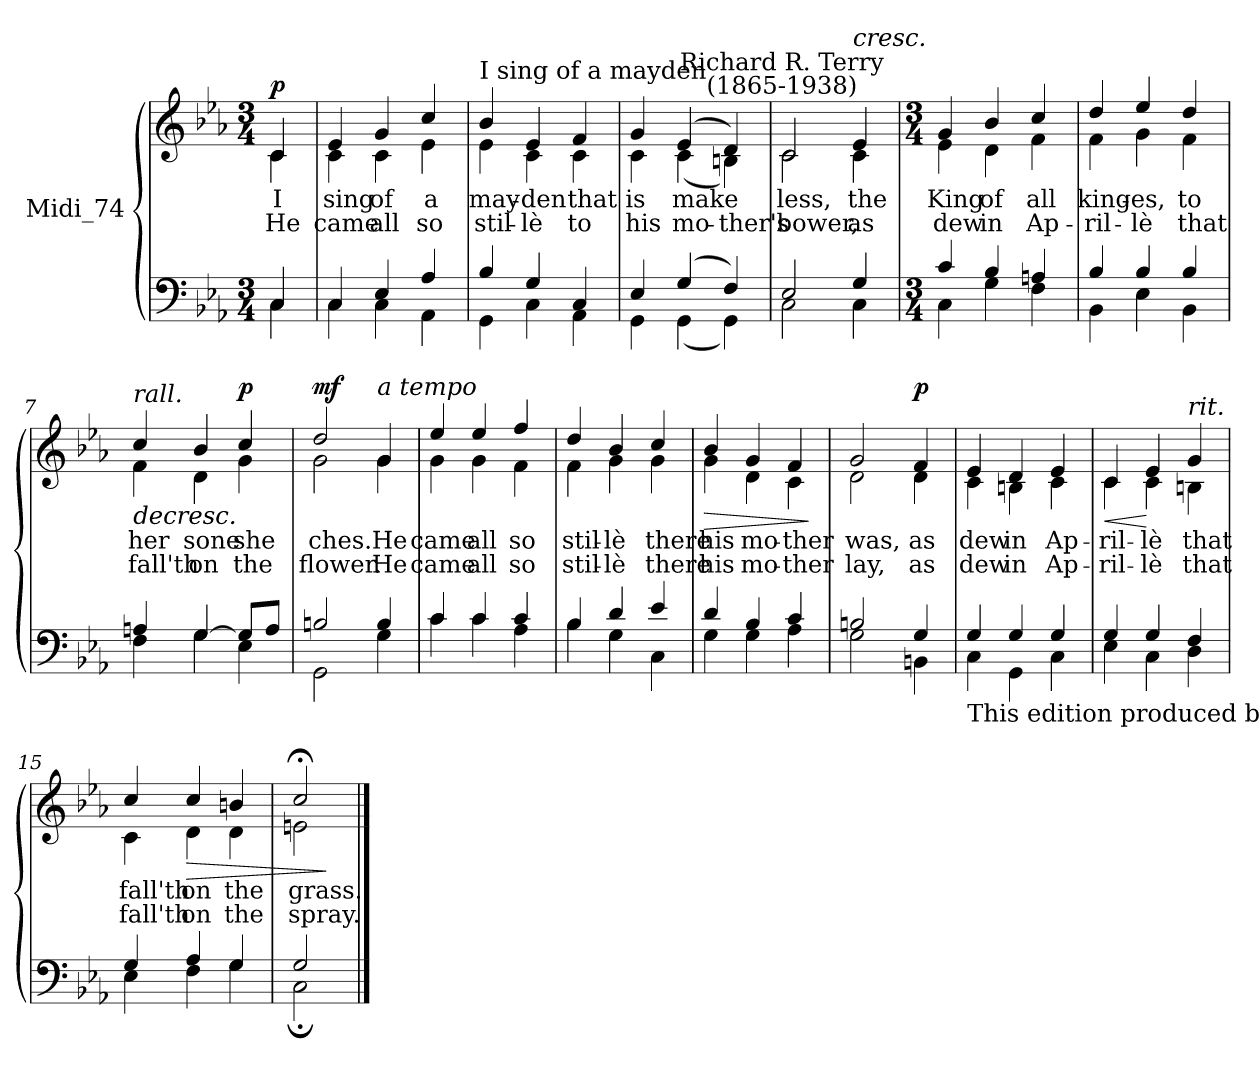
**kern	**kern	**text	**text	**dynam
*part2	*part1	*part1	*part1	*part1
*staff2	*staff1	*staff1	*staff1	*staff1
*I"Midi_74	*I"Midi_74	*	*	*
*clefF4	*clefG2	*	*	*
*k[b-e-a-]	*k[b-e-a-]	*	*	*
*E-:	*E-:	*	*	*
*M3/4	*M3/4	*	*	*
=	=	=	=	=
*^	*	*	*	*
!	!	!LO:TX:a:B:t=Moderato	!	!	!
!	!	!LO:TX:a:cj:t=15th century	!	!	!
!	!	!	!LO:LY:b	!LO:LY:b	!LO:DY:a
*	*	*^	*	*	*
4C/	4C\	4c/	4c\	I	He	p
=1	=1	=1	=1	=1	=1	=1
*	*	*MM144	*	*	*	*
!	!	!	!	!LO:LY:b	!LO:LY:b	!
4C/	4C\	4e-/	4c\	sing	came	.
!	!	!	!	!LO:LY:b	!LO:LY:b	!
4E-/	4C\	4g/	4c\	of	all	.
!	!	!	!	!LO:LY:b	!LO:LY:b	!
4A-/	4AA-\	4cc/	4e-\	a	so	.
=2	=2	=2	=2	=2	=2	=2
!	!	!LO:TX:a:t=I sing of a mayden	!	!	!	!
!	!	!	!	!LO:LY:b	!LO:LY:b	!
4B-/	4GG\	4b-/	4e-\	may-	-stil-	.
!	!	!	!	!LO:LY:b	!LO:LY:b	!
4G/	4C\	4e-/	4c\	-den	lè	.
!	!	!	!	!LO:LY:b	!LO:LY:b	!
4C/	4AA-\	4f/	4c\	that	to	.
=3	=3	=3	=3	=3	=3	=3
!	!	!	!	!LO:LY:b	!LO:LY:b	!
4E-/	4GG\	4g/	4c\	is	his	.
!	!	!	!	!LO:LY:b	!LO:LY:b	!
(>4G/	(<4GG\	(>4e-/	(<4c\	make	mo-	.
!	!	!	!	!	!LO:LY:b	!
4F/)	4GG\)	4d/)	4Bn\)	.	-ther's	.
=4	=4	=4	=4	=4	=4	=4
!	!	!LO:TX:a:cj:t=Richard R. Terry\n(1865-1938)	!	!	!	!
!	!	!	!	!LO:LY:b	!LO:LY:b	!
2E-/	2C\	2c/	2c\	less,	bower,	.
!	!	!LO:TX:a:i:t=cresc.	!	!	!	!
!	!	!	!	!LO:LY:b	!LO:LY:b	!
4G/	4C\	4e-/	4c\	the	as	.
!!LO:LB:g=z	!!
=5	=5	=5	=5	=5	=5	=5
*M3/4	*	*M3/4	*	*	*	*
!	!	!	!	!LO:LY:b	!LO:LY:b	!
4c/	4C\	4g/	4e-\	King	dew	.
!	!	!	!	!LO:LY:b	!LO:LY:b	!
4B-/	4G\	4b-/	4d\	of	in	.
!	!	!	!	!LO:LY:b	!LO:LY:b	!
4An/	4F\	4cc/	4f\	all	Ap-	.
=6	=6	=6	=6	=6	=6	=6
!	!	!	!	!LO:LY:b	!LO:LY:b	!
4B-/	4BB-\	4dd/	4f\	-king-	-ril-	.
!	!	!	!	!LO:LY:b	!LO:LY:b	!
4B-/	4E-\	4ee-/	4g\	-es,	lè	.
!	!	!	!	!LO:LY:b	!LO:LY:b	!
4B-/	4BB-\	4dd/	4f\	to	that	.
=7	=7	=7	=7	=7	=7	=7
!	!	!LO:TX:a:i:t=rall.	!	!	!	!
!	!	!	!	!LO:LY:b	!LO:LY:b	!LO:HP:b
4An/	4F\	4cc/	4f\	her	fall'th	>
!	!	!	!	!LO:LY:b	!LO:LY:b	!
[4G/	4G\	4b-/	4d\	sone	on	.
!	!	!	!	!LO:LY:b	!LO:LY:b	!LO:DY:a
8G/L]	4E-\	4cc/	4g\	she	the	p
8A/J	.	.	.	.	.	.
*v	*v	*	*	*	*	*
*	*v	*v	*	*	*
.	.	.	.	]
=8	=8	=8	=8	=8
*^	*	*	*	*
!	!	!	!LO:LY:b	!LO:LY:b	!LO:DY:a
*	*	*^	*	*	*
2Bn/	2GG\	2dd/	2g\	ches.	flower.	mf
!	!	!LO:TX:a:i:t=a tempo	!	!	!	!
!	!	!	!	!LO:LY:b	!LO:LY:b	!
4B/	4G\	4g/	4g\	He	He	.
!!LO:LB:g=z	!!
=9	=9	=9	=9	=9	=9	=9
!	!	!	!	!LO:LY:b	!LO:LY:b	!
4c/	4c\	4ee-/	4g\	came	came	.
!	!	!	!	!LO:LY:b	!LO:LY:b	!
4c/	4c\	4ee-/	4g\	all	all	.
!	!	!	!	!LO:LY:b	!LO:LY:b	!
4c/	4A-\	4ff/	4f\	so	so	.
=10	=10	=10	=10	=10	=10	=10
!	!	!	!	!LO:LY:b	!LO:LY:b	!
4B-/	4B-\	4dd/	4f\	stil-	-stil-	.
!	!	!	!	!LO:LY:b	!LO:LY:b	!
4d/	4G\	4b-/	4g\	-lè	lè	.
!	!	!	!	!LO:LY:b	!LO:LY:b	!
4e-/	4C\	4cc/	4g\	there	there	.
=11	=11	=11	=11	=11	=11	=11
!	!	!	!	!LO:LY:b	!LO:LY:b	!LO:HP:b
4d/	4G\	4b-/	4g\	his	his	>
!	!	!	!	!LO:LY:b	!LO:LY:b	!
4B-/	4G\	4g/	4d\	mo-	-mo-	.
!	!	!	!	!LO:LY:b	!LO:LY:b	!
4c/	4A-\	4f/	4c\	-ther	ther	.
*v	*v	*	*	*	*	*
*	*v	*v	*	*	*
.	.	.	.	]
=12	=12	=12	=12	=12
*^	*	*	*	*
!	!	!	!LO:LY:b	!LO:LY:b	!
*	*	*^	*	*	*
2Bn/	2G\	2g/	2d\	was,	lay,	.
!	!	!	!	!LO:LY:b	!LO:LY:b	!LO:DY:a
4G/	4BBn\	4f/	4d\	as	as	p
!!LO:LB:g=z	!!
=13	=13	=13	=13	=13	=13	=13
!LO:TX:b:t=This edition produced by Andrew Sims 2020	!	!	!	!	!	!
!	!	!	!	!LO:LY:b	!LO:LY:b	!
4G/	4C\	4e-/	4c\	dew	dew	.
!	!	!	!	!LO:LY:b	!LO:LY:b	!
4G/	4GG\	4d/	4Bn\	in	in	.
!	!	!	!	!LO:LY:b	!LO:LY:b	!
4G/	4C\	4e-/	4c\	Ap-	-Ap-	.
=14	=14	=14	=14	=14	=14	=14
!	!	!	!	!LO:LY:b	!LO:LY:b	!LO:HP:b
4G/	4E-\	4c/	4c\	-ril-	-ril-	<
!	!	!	!	!LO:LY:b	!LO:LY:b	!
4G/	4C\	4e-/	4c\	-lè	lè	[
!	!	!LO:TX:a:i:t=rit.	!	!	!	!
!	!	!	!	!LO:LY:b	!LO:LY:b	!
4F/	4D\	4g/	4Bn\	that	that	.
=15	=15	=15	=15	=15	=15	=15
!	!	!	!	!LO:LY:b	!LO:LY:b	!
4G/	4E-\	4cc/	4c\	fall'th	fall'th	.
!	!	!	!	!LO:LY:b	!LO:LY:b	!LO:HP:b
4A-/	4F\	4cc/	4d\	on	on	>
!	!	!	!	!LO:LY:b	!LO:LY:b	!
4G/	4G\	4bn/	4d\	the	the	.
=16	=16	=16	=16	=16	=16	=16
!	!	!	!	!LO:LY:b	!LO:LY:b	!
2G/	2C;\	2cc;</	2en\	grass.	spray.	.
*v	*v	*	*	*	*	*
*	*v	*v	*	*	*
.	.	.	.	]
==	==	==	==	==
*-	*-	*-	*-	*-
